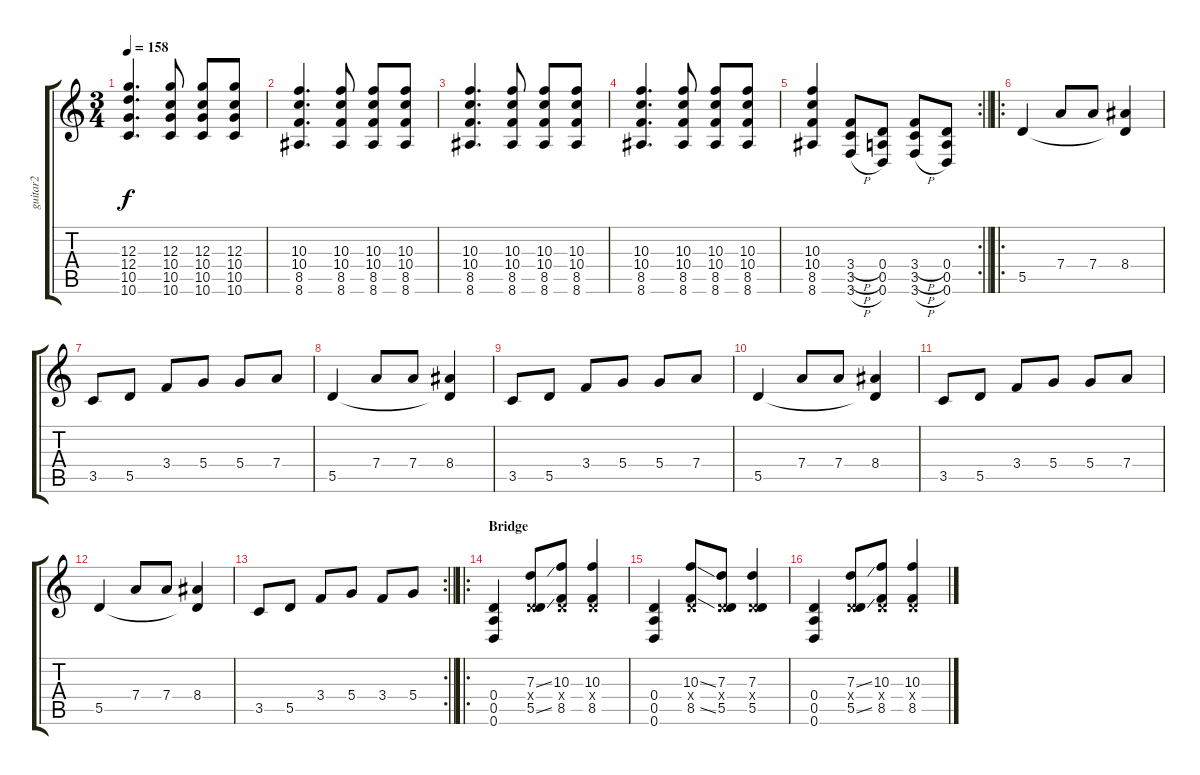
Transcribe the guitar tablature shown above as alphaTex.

\track ("guitar2" "guitar2") {instrument distortionguitar}
\staff {score tabs}
\tuning (E4 B3 G3 D3 A2 D2) {hide}
\ts (3 4)
\tempo 158
\clef g2
\ks c
(12.3 12.4 10.5 10.6).4{d dy f} (12.3 10.4 10.5 10.6).8 (12.3 10.4 10.5 10.6).8 (12.3 10.4 10.5 10.6).8 |
(10.3 10.4 8.5 8.6).4{d} (10.3 10.4 8.5 8.6).8 (10.3 10.4 8.5 8.6).8 (10.3 10.4 8.5 8.6).8 |
(10.3 10.4 8.5 8.6).4{d} (10.3 10.4 8.5 8.6).8 (10.3 10.4 8.5 8.6).8 (10.3 10.4 8.5 8.6).8 |
(10.3 10.4 8.5 8.6).4{d} (10.3 10.4 8.5 8.6).8 (10.3 10.4 8.5 8.6).8 (10.3 10.4 8.5 8.6).8 |
\rc 2
\barLineRight lightlight
(10.3 10.4 8.5 8.6).4 (3.4{h} 3.5{h} 3.6{h}).8 (0.4 0.5 0.6).8 (3.4{h} 3.5{h} 3.6{h}).8 (0.4 0.5 0.6).8 |
\ro
5.5.4{volume 16} 7.4.8 7.4.8 (8.4 5.5{t}).4 |
3.5.8 5.5.8 3.4.8 5.4.8 5.4.8 7.4.8 |
5.5.4 7.4.8 7.4.8 (8.4 5.5{t}).4 |
3.5.8 5.5.8 3.4.8 5.4.8 5.4.8 7.4.8 |
5.5.4 7.4.8 7.4.8 (8.4 5.5{t}).4 |
3.5.8 5.5.8 3.4.8 5.4.8 5.4.8 7.4.8 |
5.5.4 7.4.8 7.4.8 (8.4 5.5{t}).4 |
\rc 2
\barLineRight lightlight
3.5.8 5.5.8 3.4.8 5.4.8 3.4.8 5.4.8 |
\ro
\section ("" "Bridge")
(0.4 0.5 0.6).4{volume 10} (7.3{ss} 0.4{x} 5.5{ss}).8 (10.3 0.4{x} 8.5).8 (10.3 0.4{x} 8.5).4 |
(0.4 0.5 0.6).4 (10.3{ss} 0.4{x} 8.5{ss}).8 (7.3 0.4{x} 5.5).8 (7.3 0.4{x} 5.5).4 |
(0.4 0.5 0.6).4 (7.3{ss} 0.4{x} 5.5{ss}).8 (10.3 0.4{x} 8.5).8 (10.3 0.4{x} 8.5).4
